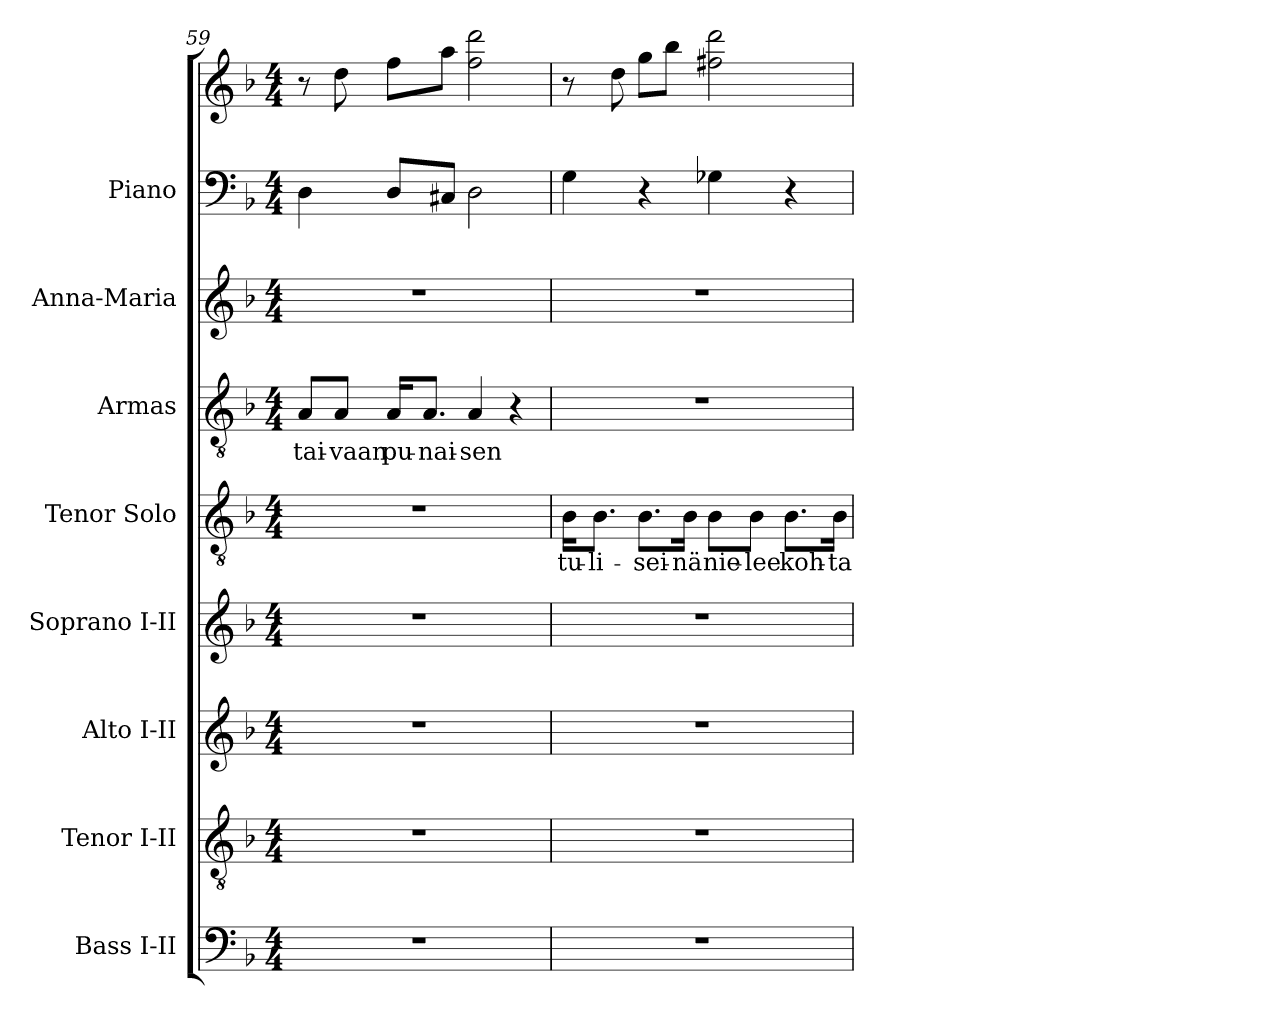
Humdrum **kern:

**kern	**kern	**kern	**kern	**kern	**text	**kern	**text	**kern	**kern	**kern
*part8	*part7	*part6	*part5	*part4	*part4	*part3	*part3	*part2	*part1	*part1
*staff9	*staff8	*staff7	*staff6	*staff5	*staff5	*staff4	*staff4	*staff3	*staff2	*staff1
*I"Bass I-II	*I"Tenor I-II	*I"Alto I-II	*I"Soprano I-II	*I"Tenor Solo	*	*I"Armas	*	*I"Anna-Maria	*I"Piano	*
*I'B.	*I'T.	*I'A.	*I'S.	*I'T. Solo	*	*I'Armas	*	*I'A-M	*I'Pno.	*
!!LO:PB:g=z
*clefF4	*clefGv2	*clefG2	*clefG2	*clefGv2	*	*clefGv2	*	*clefG2	*clefF4	*clefG2
*	*ITrd7c12	*	*	*ITrd7c12	*	*ITrd7c12	*	*	*	*
*k[b-]	*k[b-]	*k[b-]	*k[b-]	*k[b-]	*	*k[b-]	*	*k[b-]	*k[b-]	*k[b-]
*F:	*F:	*F:	*F:	*F:	*	*F:	*	*F:	*F:	*F:
*M4/4	*M4/4	*M4/4	*M4/4	*M4/4	*	*M4/4	*	*M4/4	*M4/4	*M4/4
=59	=59	=59	=59	=59	=59	=59	=59	=59	=59	=59
!	!	!	!	!	!	!	!LO:LY:b:color=#000000	!	!	!
1r	1r	1r	1r	1r	.	8AAi/L	tai-	1r	4Di\	8r
!	!	!	!	!	!	!	!LO:LY:b:color=#000000	!	!	!
.	.	.	.	.	.	8AAi/J	-vaan	.	.	8ddi\
!	!	!	!	!	!	!	!LO:LY:b:color=#000000	!	!	!
.	.	.	.	.	.	16AAi/KL	pu-	.	8Di/L	8ffi\L
!	!	!	!	!	!	!	!LO:LY:b:color=#000000	!	!	!
.	.	.	.	.	.	8.AAi/J	-nai-	.	.	.
.	.	.	.	.	.	.	.	.	8C#Xi/J	8aai\J
!	!	!	!	!	!	!	!LO:LY:b:color=#000000	!	!	!
.	.	.	.	.	.	4AAi/	-sen	.	2Di\	2ffi\ 2dddi
.	.	.	.	.	.	4r	.	.	.	.
=60	=60	=60	=60	=60	=60	=60	=60	=60	=60	=60
!	!	!	!	!	!LO:LY:b:color=#000000	!	!	!	!	!
1r	1r	1r	1r	16BB-i\KL	tu-	1r	.	1r	4Gi\	8r
!	!	!	!	!	!LO:LY:b:color=#000000	!	!	!	!	!
.	.	.	.	8.BB-i\J	-li-	.	.	.	.	.
.	.	.	.	.	.	.	.	.	.	8ddi\
!	!	!	!	!	!LO:LY:b:color=#000000	!	!	!	!	!
.	.	.	.	8.BB-i\L	-sei-	.	.	.	4r	8ggi\L
.	.	.	.	.	.	.	.	.	.	8bb-i\J
!	!	!	!	!	!LO:LY:b:color=#000000	!	!	!	!	!
.	.	.	.	16BB-i\Jk	-nä	.	.	.	.	.
!	!	!	!	!	!LO:LY:b:color=#000000	!	!	!	!	!
.	.	.	.	8BB-i\L	nie-	.	.	.	4G-Xi\	2ff#Xi\ 2dddi
!	!	!	!	!	!LO:LY:b:color=#000000	!	!	!	!	!
.	.	.	.	8BB-i\J	-lee	.	.	.	.	.
!	!	!	!	!	!LO:LY:b:color=#000000	!	!	!	!	!
.	.	.	.	8.BB-i\L	koh-	.	.	.	4r	.
!	!	!	!	!	!LO:LY:b:color=#000000	!	!	!	!	!
.	.	.	.	16BB-i\Jk	-ta	.	.	.	.	.
=	=	=	=	=	=	=	=	=	=	=
*-	*-	*-	*-	*-	*-	*-	*-	*-	*-	*-
